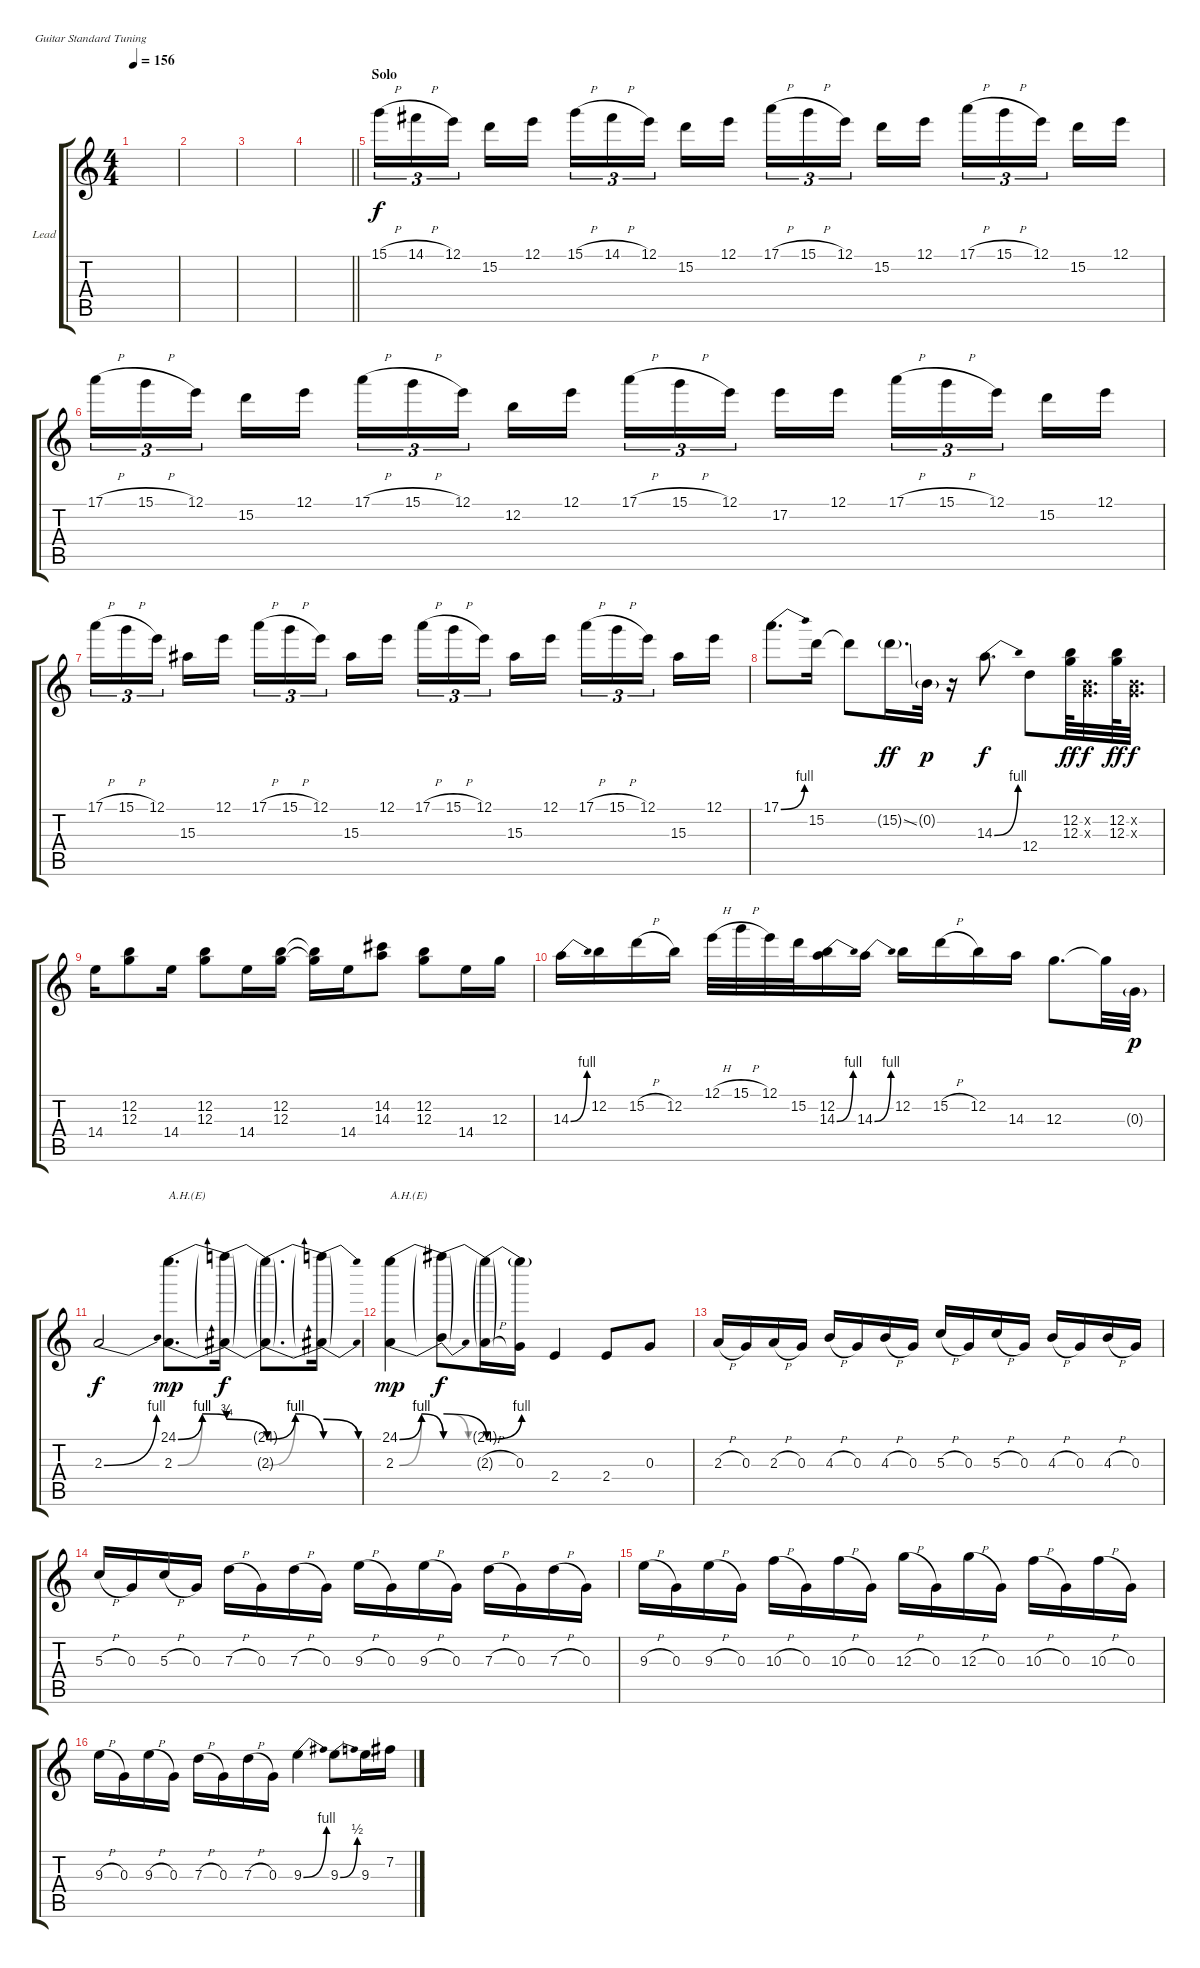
\bracketExtendMode groupsimilarinstruments
\firstSystemTrackNameOrientation horizontal
\otherSystemsTrackNameOrientation horizontal
\track ("Guitar Lead" "Lead") {instrument overdrivenguitar}
\staff {score tabs}
\tuning (E4 B3 G3 D3 A2 E2)
\ts (4 4)
\tempo 156
\clef g2
\ks c
|
|
|
\barLineRight lightlight
|
\section ("" "Solo")
15.1{h}.16{tu (3 2)} 14.1{h}.16{tu (3 2)} 12.1.16{tu (3 2)} 15.2.16 12.1.16 15.1{h}.16{tu (3 2)} 14.1{h}.16{tu (3 2)} 12.1.16{tu (3 2)} 15.2.16 12.1.16 17.1{h}.16{tu (3 2)} 15.1{h}.16{tu (3 2)} 12.1.16{tu (3 2)} 15.2.16 12.1.16 17.1{h}.16{tu (3 2)} 15.1{h}.16{tu (3 2)} 12.1.16{tu (3 2)} 15.2.16 12.1.16 |
17.1{h}.16{tu (3 2)} 15.1{h}.16{tu (3 2)} 12.1.16{tu (3 2)} 15.2.16 12.1.16 17.1{h}.16{tu (3 2)} 15.1{h}.16{tu (3 2)} 12.1.16{tu (3 2)} 12.2.16 12.1.16 17.1{h}.16{tu (3 2)} 15.1{h}.16{tu (3 2)} 12.1.16{tu (3 2)} 17.2.16 12.1.16 17.1{h}.16{tu (3 2)} 15.1{h}.16{tu (3 2)} 12.1.16{tu (3 2)} 15.2.16 12.1.16 |
17.1{h}.16{tu (3 2)} 15.1{h}.16{tu (3 2)} 12.1.16{tu (3 2)} 15.3.16 12.1.16 17.1{h}.16{tu (3 2)} 15.1{h}.16{tu (3 2)} 12.1.16{tu (3 2)} 15.3.16 12.1.16 17.1{h}.16{tu (3 2)} 15.1{h}.16{tu (3 2)} 12.1.16{tu (3 2)} 15.3.16 12.1.16 17.1{h}.16{tu (3 2)} 15.1{h}.16{tu (3 2)} 12.1.16{tu (3 2)} 15.3.16 12.1.16 |
17.1{be (bend 0 0 60 4)}.8{d} 15.2.16 15.2{t}.8 15.2{ss g}.16{d dy ff} 0.2{g}.32{dy p} r.16 14.3{be (bend 0 0 60 4)}.8{d dy f} 12.4.8 (12.2 12.3).64{dy ff} (0.2{x} 0.3{x}).32{d dy f} (12.2 12.3).64{dy ff} (0.2{x} 0.3{x}).32{d dy f} |
14.4.16 (12.2 12.3).8 14.4.16 (12.2 12.3).8 14.4.16 (12.2 12.3).16 (12.2{t} 12.3{t}).16 14.4.16 (14.2 14.3).8 (12.2 12.3).8 14.4.16 12.3.16 |
14.3{be (bend 0 0 60 4)}.16 12.2.16 15.2{h}.16 12.2.16 12.1{h}.32 15.1{h}.32 12.1.32 15.2.32 (12.2 14.3{be (bend 0 0 60 4)}).16 14.3{be (bend 0 0 60 4)}.16 12.2.16 15.2{h}.16 12.2.16 14.3.16 12.3.8{d} 12.3{t}.32 0.3{g}.32{dy p} |
2.3{be (bend 0 0 60 4)}.2{dy f} (24.1{be (bendrelease 0 0 30 4 30 4 60 3)} 2.3{be (bendrelease 0 0 30 4 30 4 60 3)}).8{d txt "A.H.(E)" dy mp} (24.1{be (release 0 3 60 0) t} 2.3{be (release 0 3 60 0) t}).16{dy f} (24.1{be (bendrelease 0 0 30 4 30 4 60 0) t} 2.3{be (bendrelease 0 0 30 4 30 4 60 0) t}).8{d} (24.1{be (release 0 3 60 0) t} 2.3{be (release 0 3 60 0) t}).16 |
(24.1{be (bendrelease 0 0 30 4 30 4 60 0)} 2.3{be (bendrelease 0 0 30 4 30 4 60 0)}).4{txt "A.H.(E)" dy mp} (24.1{be (release 0 4 60 0) t} 2.3{be (release 0 4 60 0) t}).8{dy f} (24.1{be (bend 0 0 60 4) t} 2.3{h g}).16 (24.1{be (hold 0 0 60 0) t} 0.3).16 2.4.4 2.4.8 0.3.8 |
2.3{h}.16 0.3.16 2.3{h}.16 0.3.16 4.3{h}.16 0.3.16 4.3{h}.16 0.3.16 5.3{h}.16 0.3.16 5.3{h}.16 0.3.16 4.3{h}.16 0.3.16 4.3{h}.16 0.3.16 |
5.3{h}.16 0.3.16 5.3{h}.16 0.3.16 7.3{h}.16 0.3.16 7.3{h}.16 0.3.16 9.3{h}.16 0.3.16 9.3{h}.16 0.3.16 7.3{h}.16 0.3.16 7.3{h}.16 0.3.16 |
9.3{h}.16 0.3.16 9.3{h}.16 0.3.16 10.3{h}.16 0.3.16 10.3{h}.16 0.3.16 12.3{h}.16 0.3.16 12.3{h}.16 0.3.16 10.3{h}.16 0.3.16 10.3{h}.16 0.3.16 |
9.3{h}.16 0.3.16 9.3{h}.16 0.3.16 7.3{h}.16 0.3.16 7.3{h}.16 0.3.16 9.3{be (bend 0 0 60 4)}.4 9.3{be (bend 0 0 60 2)}.8 9.3.16 7.2.16
